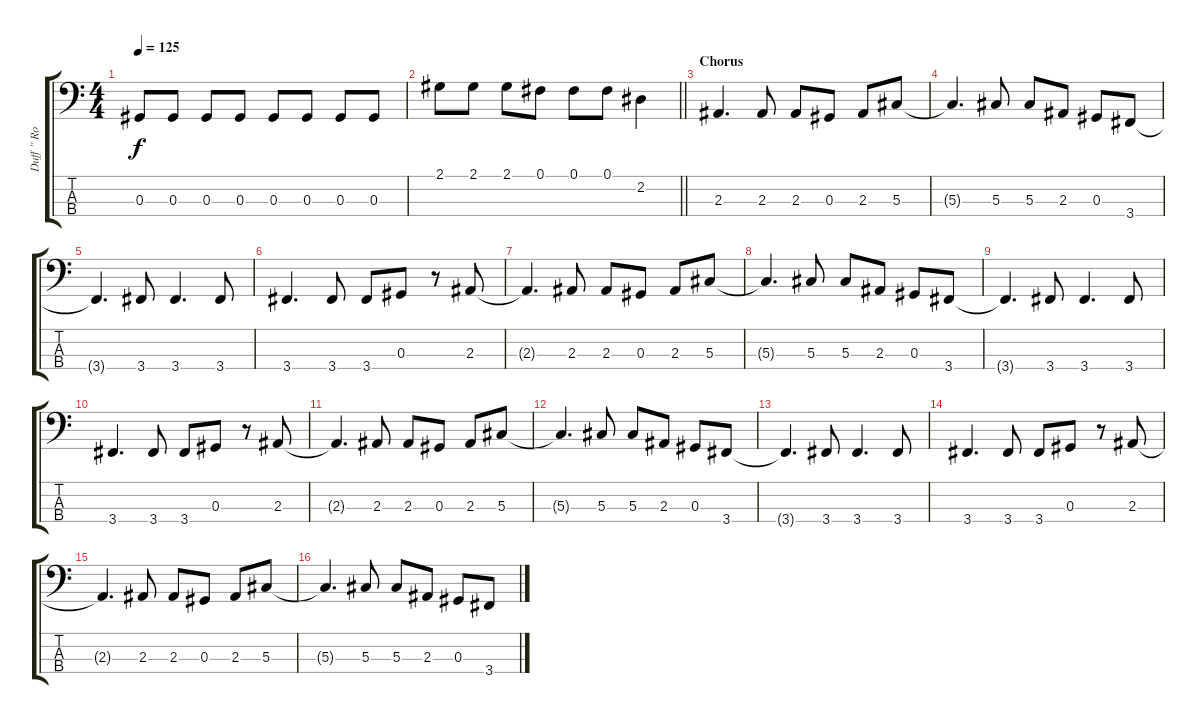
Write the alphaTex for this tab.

\track ("Duff '' Rose '' Mckangan" "Duff '' Ro") {instrument electricbasspick}
\staff {score tabs}
\tuning (Gb2 Db2 Ab1 Eb1) {hide}
\ts (4 4)
\tempo 125
\clef f4
\ks c
0.3.8{dy f} 0.3.8 0.3.8 0.3.8 0.3.8 0.3.8 0.3.8 0.3.8 |
\barLineRight lightlight
2.1.8 2.1.8 2.1.8 0.1.8 0.1.8 0.1.8 2.2.4 |
\section ("" "Chorus")
2.3.4{d} 2.3.8 2.3.8 0.3.8 2.3.8 5.3.8 |
5.3{t}.4{d} 5.3.8 5.3.8 2.3.8 0.3.8 3.4.8 |
3.4{t}.4{d} 3.4.8 3.4.4{d} 3.4.8 |
3.4.4{d} 3.4.8 3.4.8 0.3.8 r.8 2.3.8 |
2.3{t}.4{d} 2.3.8 2.3.8 0.3.8 2.3.8 5.3.8 |
5.3{t}.4{d} 5.3.8 5.3.8 2.3.8 0.3.8 3.4.8 |
3.4{t}.4{d} 3.4.8 3.4.4{d} 3.4.8 |
3.4.4{d} 3.4.8 3.4.8 0.3.8 r.8 2.3.8 |
2.3{t}.4{d} 2.3.8 2.3.8 0.3.8 2.3.8 5.3.8 |
5.3{t}.4{d} 5.3.8 5.3.8 2.3.8 0.3.8 3.4.8 |
3.4{t}.4{d} 3.4.8 3.4.4{d} 3.4.8 |
3.4.4{d} 3.4.8 3.4.8 0.3.8 r.8 2.3.8 |
2.3{t}.4{d} 2.3.8 2.3.8 0.3.8 2.3.8 5.3.8 |
5.3{t}.4{d} 5.3.8 5.3.8 2.3.8 0.3.8 3.4.8
